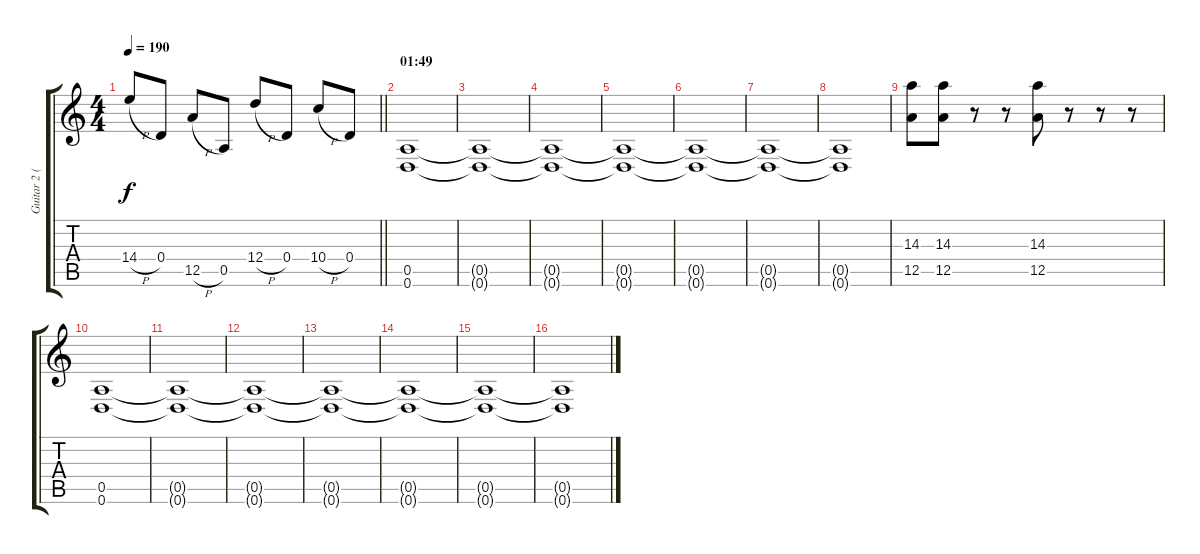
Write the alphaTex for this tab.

\track ("Guitar 2 (Right Speaker)" "Guitar 2 (") {instrument distortionguitar}
\staff {score tabs}
\tuning (E4 B3 G3 D3 A2 D2) {hide}
\ts (4 4)
\tempo 190
\clef g2
\barLineRight lightlight
\ks c
14.4{h}.8{dy f} 0.4.8 12.5{h}.8 0.5.8 12.4{h}.8 0.4.8 10.4{h}.8 0.4.8 |
\section ("" "01:49")
(0.5 0.6).1 |
(0.5{t} 0.6{t}).1 |
(0.5{t} 0.6{t}).1 |
(0.5{t} 0.6{t}).1 |
(0.5{t} 0.6{t}).1 |
(0.5{t} 0.6{t}).1 |
(0.5{t} 0.6{t}).1 |
(14.3 12.5).8 (14.3 12.5).8 r.8 r.8 (14.3 12.5).8 r.8 r.8 r.8 |
(0.5 0.6).1 |
(0.5{t} 0.6{t}).1 |
(0.5{t} 0.6{t}).1 |
(0.5{t} 0.6{t}).1 |
(0.5{t} 0.6{t}).1 |
(0.5{t} 0.6{t}).1 |
(0.5{t} 0.6{t}).1
